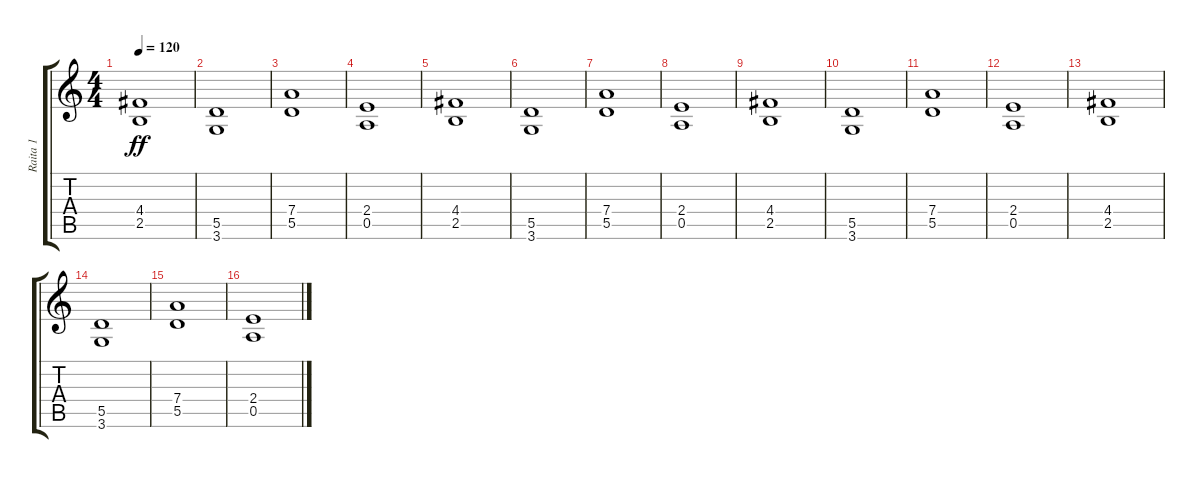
\track ("Raita 1" "Raita 1") {instrument distortionguitar}
\staff {score tabs}
\tuning (E4 B3 G3 D3 A2 E2) {hide}
\ts (4 4)
\tempo 120
\clef g2
\ks c
(4.4 2.5).1{dy ff instrument distortionguitar} |
(5.5 3.6).1 |
(7.4 5.5).1 |
(2.4 0.5).1 |
(4.4 2.5).1 |
(5.5 3.6).1 |
(7.4 5.5).1 |
(2.4 0.5).1 |
(4.4 2.5).1 |
(5.5 3.6).1 |
(7.4 5.5).1 |
(2.4 0.5).1 |
(4.4 2.5).1 |
(5.5 3.6).1 |
(7.4 5.5).1 |
(2.4 0.5).1
